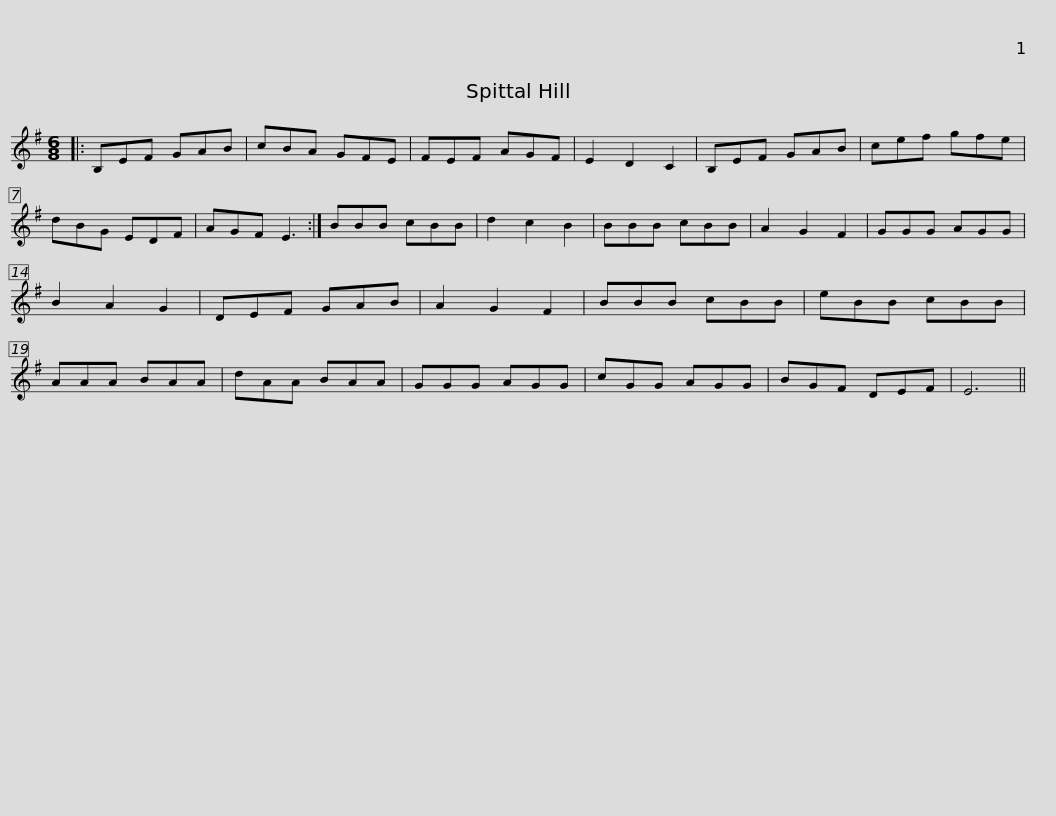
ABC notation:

X:1
L:1/8
M:6/8
I:linebreak $
K:Emin
V:1 treble
V:1
|: B,EF GAB | cBA GFE | FEF AGF | E2 D2 C2 | B,EF GAB | %5
 cef gfe | dBG EDF |$ AGF E3 :| BBB cBB | d2 c2 B2 | %10
 BBB cBB | A2 G2 F2 | GGG AGG | B2 A2 G2 | DEF GAB | %15
 A2 G2 F2 |$ BBB cBB | eBB cBB | AAA BAA | dAA BAA | %20
 GGG AGG | cGG AGG | BGF DEF | E6 || %24
